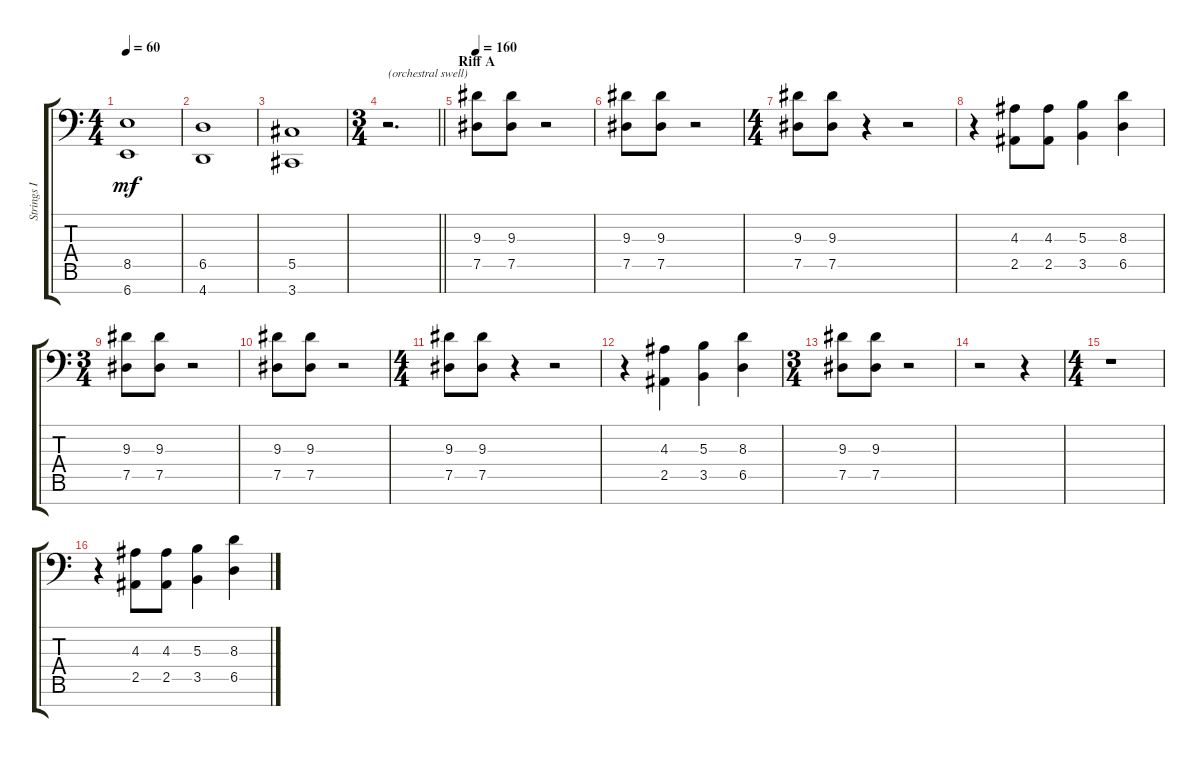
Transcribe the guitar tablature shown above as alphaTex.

\track ("Strings I" "Strings I") {instrument stringensemble1}
\staff {score tabs}
\tuning (Eb4 Bb3 Gb3 Db3 Ab2 Eb2 Bb1) {hide}
\ts (4 4)
\tempo 60
\clef f4
\ks c
(8.5 6.7).1{dy mf} |
(6.5 4.7).1 |
(5.5 3.7).1 |
\ts (3 4)
\barLineRight lightlight
r.2{d txt "(orchestral swell)"} |
\section ("" "Riff A")
\tempo 160
(9.3 7.5).8{volume 14} (9.3 7.5).8 r.2 |
(9.3 7.5).8 (9.3 7.5).8 r.2 |
\ts (4 4)
(9.3 7.5).8 (9.3 7.5).8 r.4 r.2 |
r.4 (4.3 2.5).8 (4.3 2.5).8 (5.3 3.5).4 (8.3 6.5).4 |
\ts (3 4)
(9.3 7.5).8 (9.3 7.5).8 r.2 |
(9.3 7.5).8 (9.3 7.5).8 r.2 |
\ts (4 4)
(9.3 7.5).8 (9.3 7.5).8 r.4 r.2 |
r.4 (4.3 2.5).4 (5.3 3.5).4 (8.3 6.5).4 |
\ts (3 4)
(9.3 7.5).8 (9.3 7.5).8 r.2 |
r.2 r.4 |
\ts (4 4)
r.1 |
r.4 (4.3 2.5).8 (4.3 2.5).8 (5.3 3.5).4 (8.3 6.5).4
